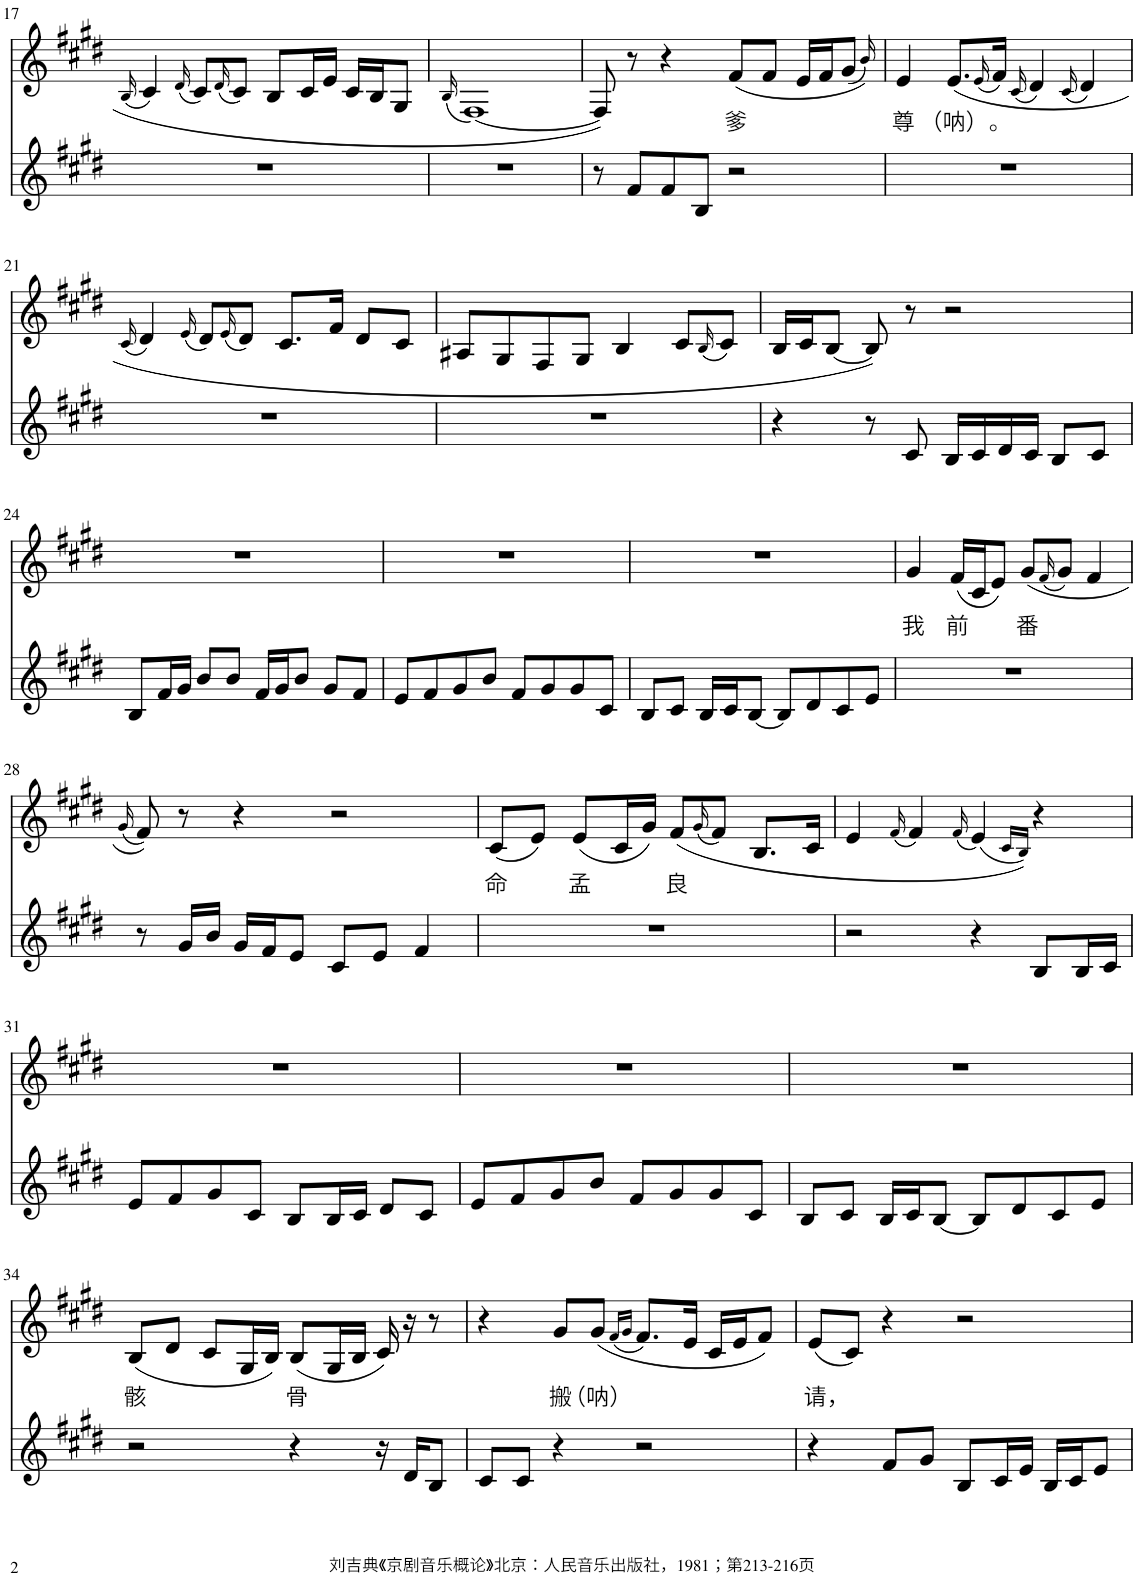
**kern	**kern	**text
*part2	*part1	*part1
*staff2	*staff1	*staff1
*I"Piano	*I"Piano	*
*I'Pno	*I'Pno	*
!!LO:PB:g=z
*clefG2	*clefG2	*
*k[f#c#g#d#]	*k[f#c#g#d#]	*
*M4/4	*M4/4	*
=17	=17	=17
.	(16qB/	.
1r	4c#/)	.
.	(16qd#/	.
.	8c#/L)	.
.	(16qd#/	.
.	8c#/J)	.
.	8B/L	.
.	16c#/L	.
.	16e/JJ	.
.	16c#/LL	.
.	16B/J	.
.	8G#/J	.
=18	=18	=18
.	(16qB/	.
1r	[1F#)	.
=19	=19	=19
8r	8F#/]	.
8f#/L	8r	.
8f#/	4r	.
8B/J	.	.
!	!	!LO:LY:b
2r	(8f#/L	爹
.	8f#/J	.
.	16e/LL	.
.	16f#/J	.
.	(8g#/J	.
.	16qb/))	.
=20	=20	=20
!	!	!LO:LY:b
1r	4e/	尊
!	!	!LO:LY:b
.	(8.e/L	（呐）。
.	(16qe/	.
.	16f#/Jk)	.
.	(16qc#/	.
.	4d#/)	.
.	(16qc#/	.
.	4d#/)	.
!!LO:LB:g=z
=21	=21	=21
.	(16qc#/	.
1r	4d#/)	.
.	(16qe/	.
.	8d#/L)	.
.	(16qe/	.
.	8d#/J)	.
.	8.c#/L	.
.	16f#/Jk	.
.	8d#/L	.
.	8c#/J	.
=22	=22	=22
1r	8A#X/L	.
.	8G#/	.
.	8F#/	.
.	8G#/J	.
.	4B/	.
.	8c#/L	.
.	(16qB/	.
.	8c#/J)	.
=23	=23	=23
4r	16B/LL	.
.	16c#/J	.
.	[8B/J	.
8r	8B/])	.
8c#/	8r	.
16B/LL	2r	.
16c#/	.	.
16d#/	.	.
16c#/JJ	.	.
8B/L	.	.
8c#/J	.	.
!!LO:LB:g=z
=24	=24	=24
8B/L	1r	.
16f#/L	.	.
16g#/JJ	.	.
8b/L	.	.
8b/J	.	.
16f#/LL	.	.
16g#/J	.	.
8b/J	.	.
8g#/L	.	.
8f#/J	.	.
=25	=25	=25
8e/L	1r	.
8f#/	.	.
8g#/	.	.
8b/J	.	.
8f#/L	.	.
8g#/	.	.
8g#/	.	.
8c#/J	.	.
=26	=26	=26
8B/L	1r	.
8c#/J	.	.
16B/LL	.	.
16c#/J	.	.
[8B/J	.	.
8B/L]	.	.
8d#/	.	.
8c#/	.	.
8e/J	.	.
=27	=27	=27
!	!	!LO:LY:b
1r	4g#/	我
!	!	!LO:LY:b
.	(16f#/LL	前
.	16c#/J	.
.	8e/J)	.
!	!	!LO:LY:b
.	(8g#/L	番
.	(16qf#/	.
.	8g#/J)	.
.	4f#/	.
!!LO:LB:g=z
=28	=28	=28
.	(16qg#/	.
8r	8f#/))	.
16g#/LL	8r	.
16b/JJ	.	.
16g#/LL	4r	.
16f#/J	.	.
8e/J	.	.
8c#/L	2r	.
8e/J	.	.
4f#/	.	.
=29	=29	=29
!	!	!LO:LY:b
1r	(8c#/L	命
.	8e/J)	.
!	!	!LO:LY:b
.	(8e/L	孟
.	16c#/L	.
.	16g#/JJ)	.
!	!	!LO:LY:b
.	(8f#/L	良
.	(16qg#/	.
.	8f#/J)	.
.	8.B/L	.
.	16c#/Jk	.
=30	=30	=30
2r	4e/	.
.	(16qf#/	.
.	4f#/)	.
.	(16qf#/	.
4r	(4e/)	.
.	16qc#/LL	.
.	16qB/JJ))	.
8B/L	4r	.
16B/L	.	.
16c#/JJ	.	.
!!LO:LB:g=z
=31	=31	=31
8e/L	1r	.
8f#/	.	.
8g#/	.	.
8c#/J	.	.
8B/L	.	.
16B/L	.	.
16c#/JJ	.	.
8d#/L	.	.
8c#/J	.	.
=32	=32	=32
8e/L	1r	.
8f#/	.	.
8g#/	.	.
8b/J	.	.
8f#/L	.	.
8g#/	.	.
8g#/	.	.
8c#/J	.	.
=33	=33	=33
8B/L	1r	.
8c#/J	.	.
16B/LL	.	.
16c#/J	.	.
[8B/J	.	.
8B/L]	.	.
8d#/	.	.
8c#/	.	.
8e/J	.	.
!!LO:LB:g=z
=34	=34	=34
!	!	!LO:LY:b
2r	(8B/L	骸
.	8d#/J	.
.	8c#/L	.
.	16G#/L	.
.	16B/JJ)	.
!	!	!LO:LY:b
4r	(8B/L	骨
.	16G#/L	.
.	16B/JJ	.
16r	16c#/)	.
16d#/KL	16r	.
8B/J	8r	.
=35	=35	=35
8c#/L	4r	.
8c#/J	.	.
!	!	!LO:LY:b
4r	8g#/L	搬
!	!	!LO:LY:b
.	(8g#/J	（呐）
.	(16qf#/LL	.
.	16qg#/JJ	.
2r	8.f#/L)	.
.	16e/Jk	.
.	16c#/LL	.
.	16e/J	.
.	8f#/J)	.
=36	=36	=36
!	!	!LO:LY:b
4r	(8e/L	请，
.	8c#/J)	.
8f#/L	4r	.
8g#/J	.	.
8B/L	2r	.
16c#/L	.	.
16e/JJ	.	.
16B/LL	.	.
16c#/J	.	.
8e/J	.	.
=	=	=
*-	*-	*-
